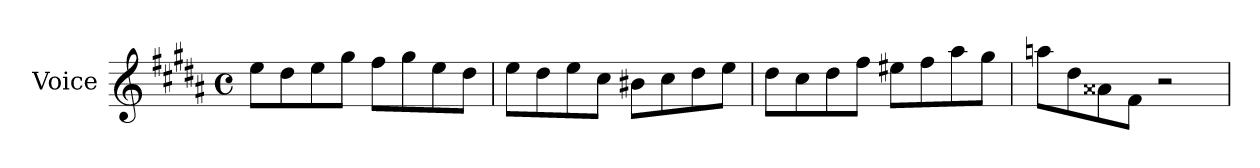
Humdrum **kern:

**kern
*part1
*staff1
*I"Voice
*I'Voice
*clefG2
*k[f#c#g#d#a#]
*M4/4
*met(c)
=1
8ee\L
8dd#\
8ee\
8gg#\J
8ff#\L
8gg#\
8ee\
8dd#\J
=2
8ee\L
8dd#\
8ee\
8cc#\J
8b#X\L
8cc#\
8dd#\
8ee\J
=3
8dd#\L
8cc#\
8dd#\
8ff#\J
8ee#X\L
8ff#\
8aa#\
8gg#\J
=4
8aan\L
8dd#\
8a##X\
8f#\J
2rcc
=
*-
